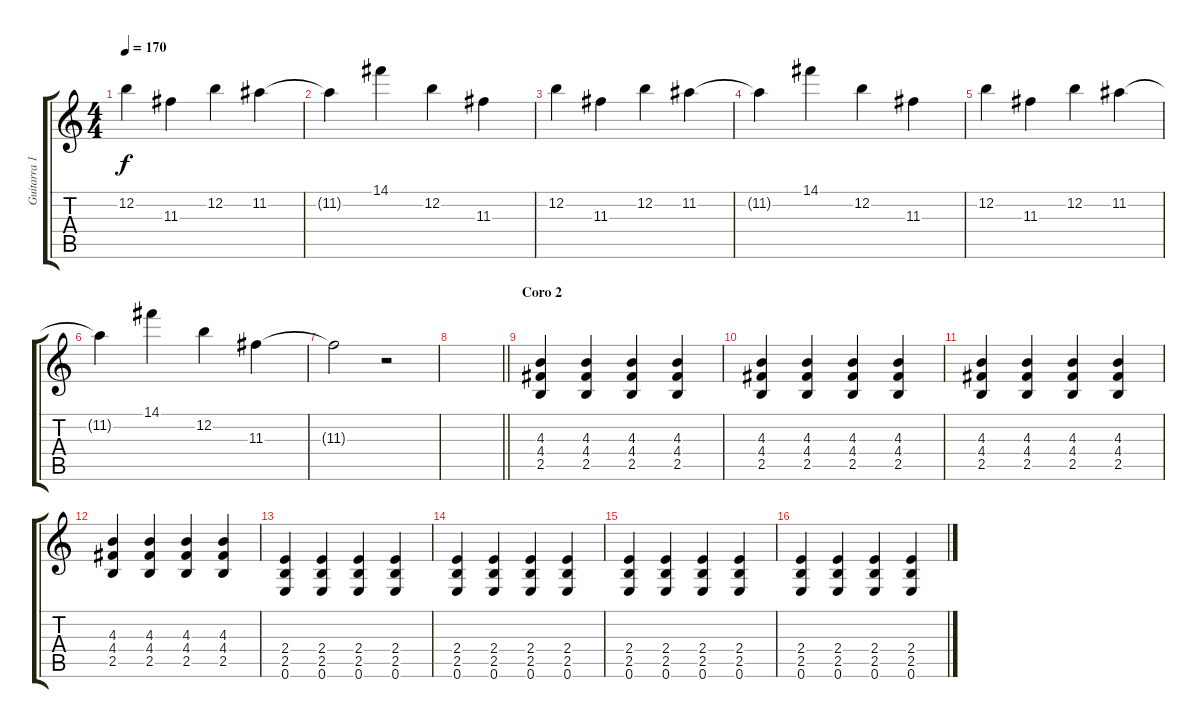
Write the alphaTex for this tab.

\track ("Guitarra 1" "Guitarra 1") {instrument electricguitarmuted}
\staff {score tabs}
\tuning (E4 B3 G3 D3 A2 E2) {hide}
\ts (4 4)
\tempo 170
\clef g2
\ks c
12.2.4{dy f} 11.3.4 12.2.4 11.2.4 |
11.2{t}.4 14.1.4 12.2.4 11.3.4 |
12.2.4 11.3.4 12.2.4 11.2.4 |
11.2{t}.4 14.1.4 12.2.4 11.3.4 |
12.2.4 11.3.4 12.2.4 11.2.4 |
11.2{t}.4 14.1.4 12.2.4 11.3.4 |
11.3{t}.2 r.2 |
\barLineRight lightlight
|
\section ("" "Coro 2")
(4.3 4.4 2.5).4{instrument distortionguitar} (4.3 4.4 2.5).4 (4.3 4.4 2.5).4 (4.3 4.4 2.5).4 |
(4.3 4.4 2.5).4 (4.3 4.4 2.5).4 (4.3 4.4 2.5).4 (4.3 4.4 2.5).4 |
(4.3 4.4 2.5).4 (4.3 4.4 2.5).4 (4.3 4.4 2.5).4 (4.3 4.4 2.5).4 |
(4.3 4.4 2.5).4 (4.3 4.4 2.5).4 (4.3 4.4 2.5).4 (4.3 4.4 2.5).4 |
(2.4 2.5 0.6).4 (2.4 2.5 0.6).4 (2.4 2.5 0.6).4 (2.4 2.5 0.6).4 |
(2.4 2.5 0.6).4 (2.4 2.5 0.6).4 (2.4 2.5 0.6).4 (2.4 2.5 0.6).4 |
(2.4 2.5 0.6).4 (2.4 2.5 0.6).4 (2.4 2.5 0.6).4 (2.4 2.5 0.6).4 |
(2.4 2.5 0.6).4 (2.4 2.5 0.6).4 (2.4 2.5 0.6).4 (2.4 2.5 0.6).4
